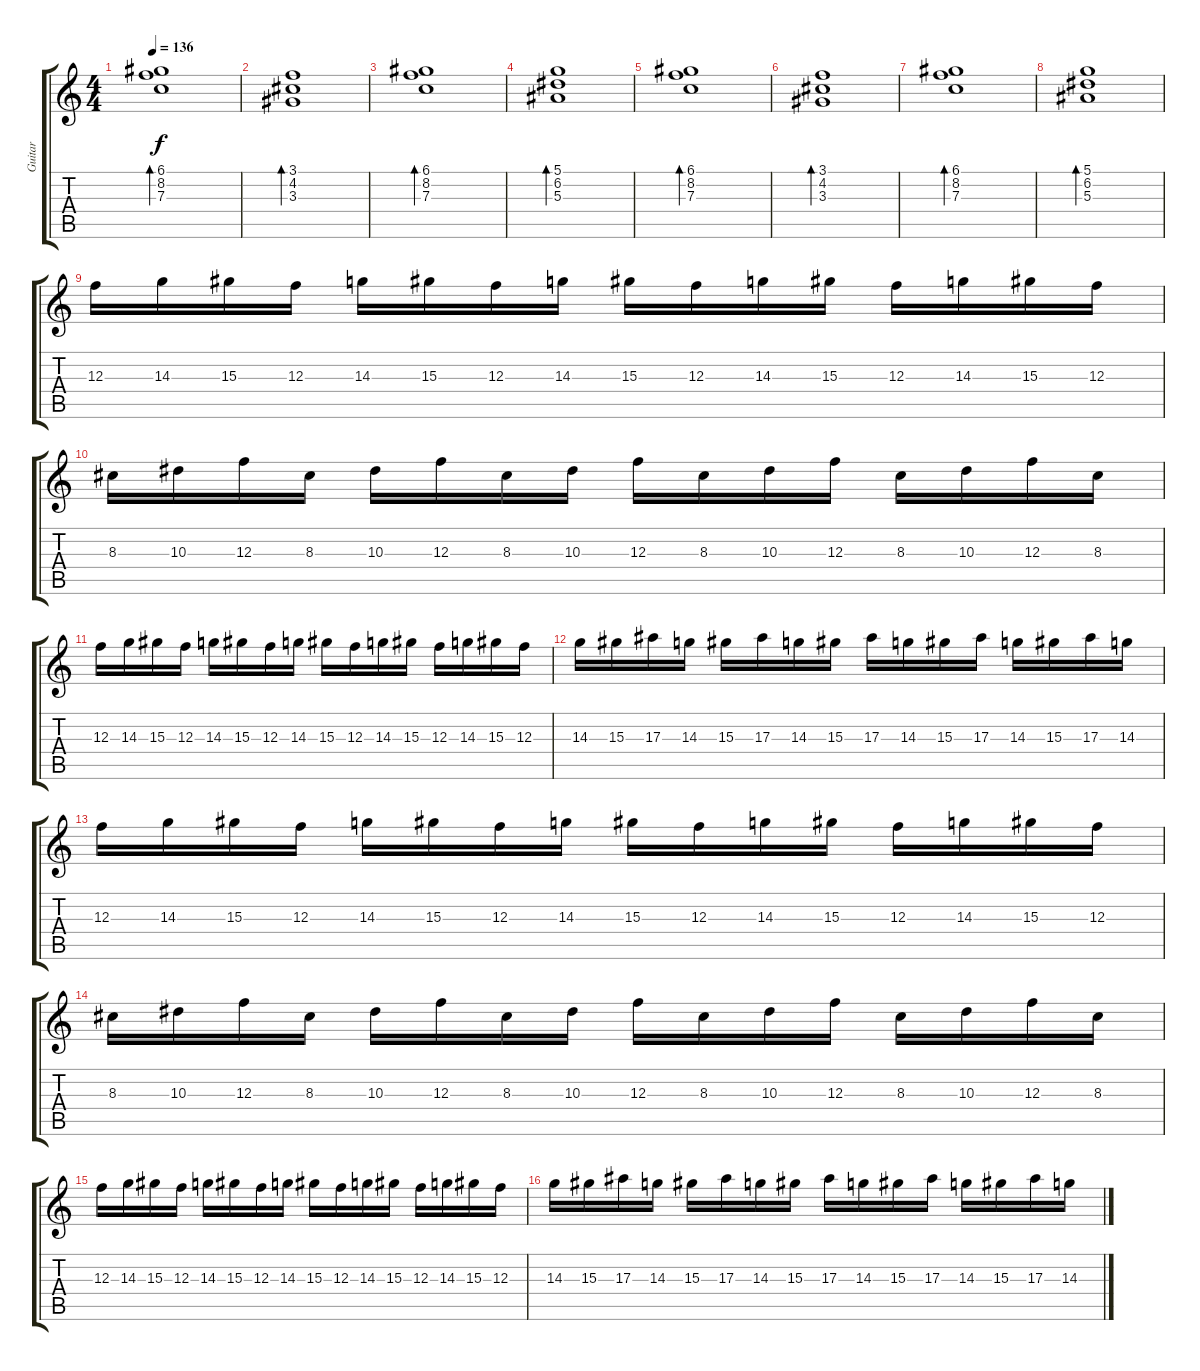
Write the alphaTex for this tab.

\track ("Guitar" "Guitar") {instrument electricguitarclean}
\staff {score tabs}
\tuning (D4 A3 F3 C3 G2 C2) {hide}
\ts (4 4)
\tempo 136
\clef g2
\ks c
(6.1 8.2 7.3).1{bd 240 dy f} |
(3.1 4.2 3.3).1{bd 240} |
(6.1 8.2 7.3).1{bd 240} |
(5.1 6.2 5.3).1{bd 240} |
(6.1 8.2 7.3).1{bd 240} |
(3.1 4.2 3.3).1{bd 240} |
(6.1 8.2 7.3).1{bd 240} |
(5.1 6.2 5.3).1{bd 240} |
12.3.16{volume 16 balance 0 instrument overdrivenguitar} 14.3.16 15.3.16 12.3.16 14.3.16 15.3.16 12.3.16 14.3.16 15.3.16 12.3.16 14.3.16 15.3.16 12.3.16 14.3.16 15.3.16 12.3.16 |
8.3.16 10.3.16 12.3.16 8.3.16 10.3.16 12.3.16 8.3.16 10.3.16 12.3.16 8.3.16 10.3.16 12.3.16 8.3.16 10.3.16 12.3.16 8.3.16 |
12.3.16 14.3.16 15.3.16 12.3.16 14.3.16 15.3.16 12.3.16 14.3.16 15.3.16 12.3.16 14.3.16 15.3.16 12.3.16 14.3.16 15.3.16 12.3.16 |
14.3.16 15.3.16 17.3.16 14.3.16 15.3.16 17.3.16 14.3.16 15.3.16 17.3.16 14.3.16 15.3.16 17.3.16 14.3.16 15.3.16 17.3.16 14.3.16 |
12.3.16 14.3.16 15.3.16 12.3.16 14.3.16 15.3.16 12.3.16 14.3.16 15.3.16 12.3.16 14.3.16 15.3.16 12.3.16 14.3.16 15.3.16 12.3.16 |
8.3.16 10.3.16 12.3.16 8.3.16 10.3.16 12.3.16 8.3.16 10.3.16 12.3.16 8.3.16 10.3.16 12.3.16 8.3.16 10.3.16 12.3.16 8.3.16 |
12.3.16 14.3.16 15.3.16 12.3.16 14.3.16 15.3.16 12.3.16 14.3.16 15.3.16 12.3.16 14.3.16 15.3.16 12.3.16 14.3.16 15.3.16 12.3.16 |
14.3.16 15.3.16 17.3.16 14.3.16 15.3.16 17.3.16 14.3.16 15.3.16 17.3.16 14.3.16 15.3.16 17.3.16 14.3.16 15.3.16 17.3.16 14.3.16
